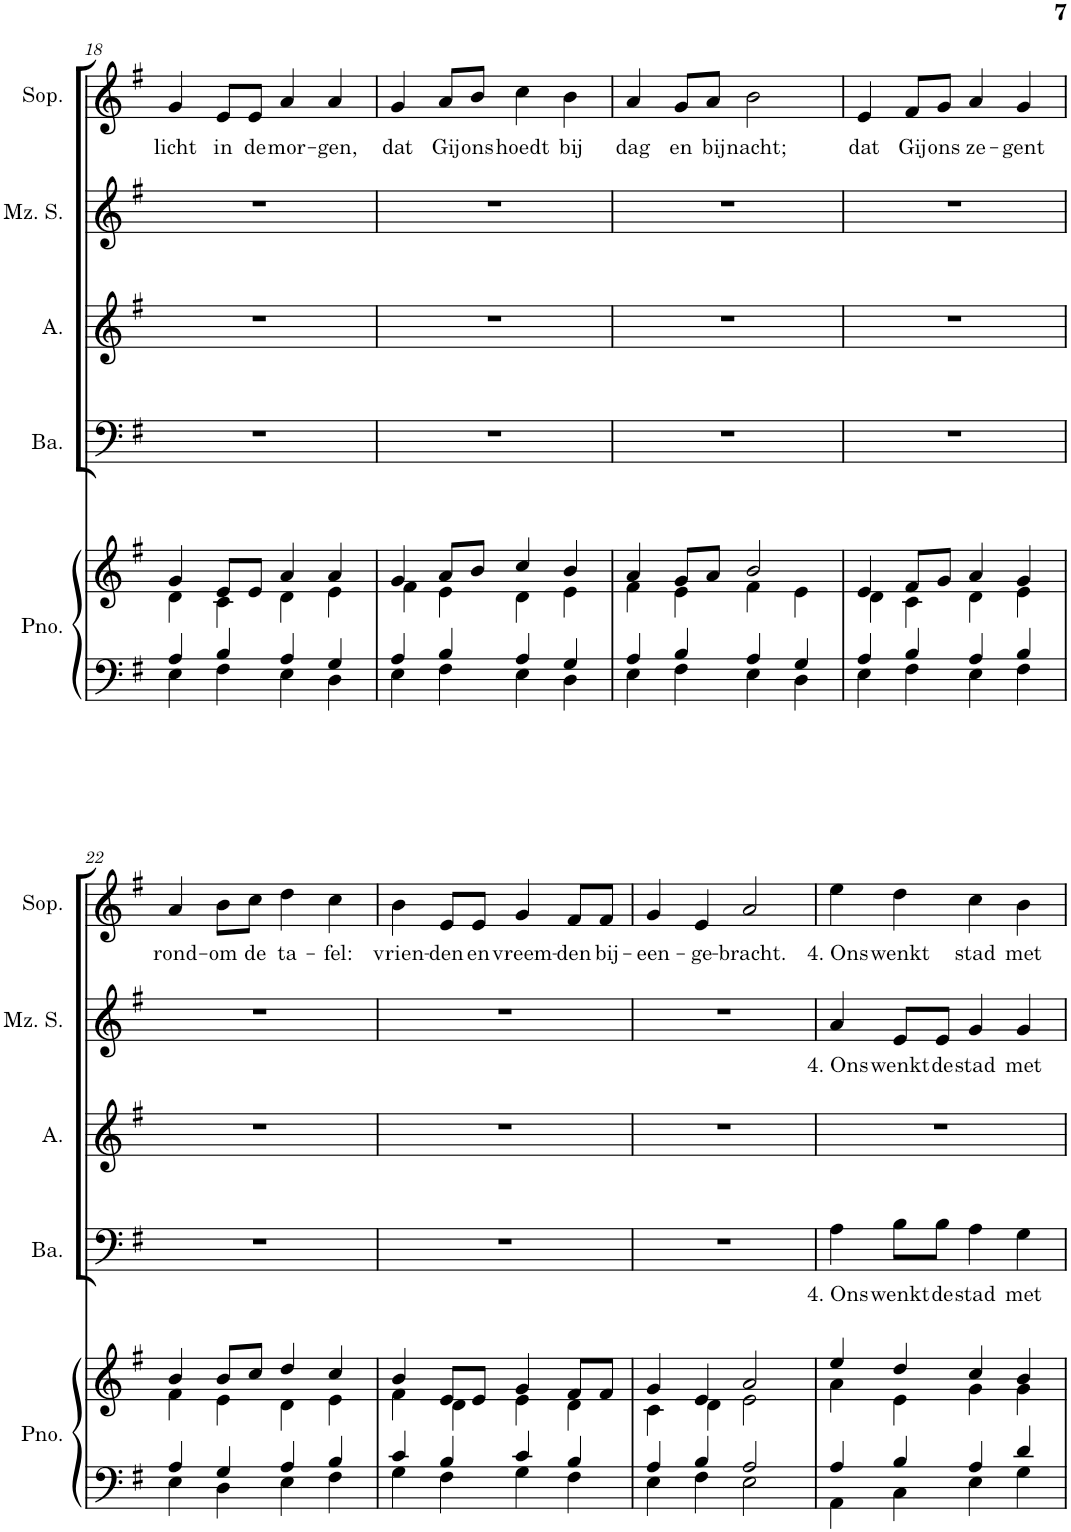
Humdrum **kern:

**kern	**kern	**kern	**text	**kern	**kern	**text	**kern	**text
*part5	*part5	*part4	*part4	*part3	*part2	*part2	*part1	*part1
*staff6	*staff5	*staff4	*staff4	*staff3	*staff2	*staff2	*staff1	*staff1
*I"Piano	*	*I"Bariton	*	*I"Alt	*I"Mezzo- sopraan	*	*I"Sopraan	*
*I'Pno.	*	*I'Ba.	*	*I'A.	*I'Mz. S.	*	*I'Sop.	*
!!LO:PB:g=z
*clefF4	*clefG2	*clefF4	*	*clefG2	*clefG2	*	*clefG2	*
*k[f#]	*k[f#]	*k[f#]	*	*k[f#]	*k[f#]	*	*k[f#]	*
*M4/4	*M4/4	*M4/4	*	*M4/4	*M4/4	*	*M4/4	*
=18	=18	=18	=18	=18	=18	=18	=18	=18
*^	*^	*	*	*	*	*	*	*
!	!	!	!	!	!	!	!	!	!	!LO:LY:b
4A/	4E\	4g/	4d\	1r	.	1r	1r	.	4g/	licht
!	!	!	!	!	!	!	!	!	!	!LO:LY:b
4B/	4F#\	8e/L	4c\	.	.	.	.	.	8e/L	in
!	!	!	!	!	!	!	!	!	!	!LO:LY:b
.	.	8e/J	.	.	.	.	.	.	8e/J	de
!	!	!	!	!	!	!	!	!	!	!LO:LY:b
4A/	4E\	4a/	4d\	.	.	.	.	.	4a/	mor-
!	!	!	!	!	!	!	!	!	!	!LO:LY:b
4G/	4D\	4a/	4e\	.	.	.	.	.	4a/	-gen,
=19	=19	=19	=19	=19	=19	=19	=19	=19	=19	=19
!	!	!	!	!	!	!	!	!	!	!LO:LY:b
4A/	4E\	4g/	4f#\	1r	.	1r	1r	.	4g/	dat
!	!	!	!	!	!	!	!	!	!	!LO:LY:b
4B/	4F#\	8a/L	4e\	.	.	.	.	.	8a/L	Gij
!	!	!	!	!	!	!	!	!	!	!LO:LY:b
.	.	8b/J	.	.	.	.	.	.	8b/J	ons
!	!	!	!	!	!	!	!	!	!	!LO:LY:b
4A/	4E\	4cc/	4d\	.	.	.	.	.	4cc\	hoedt
!	!	!	!	!	!	!	!	!	!	!LO:LY:b
4G/	4D\	4b/	4e\	.	.	.	.	.	4b\	bij
=20	=20	=20	=20	=20	=20	=20	=20	=20	=20	=20
!	!	!	!	!	!	!	!	!	!	!LO:LY:b
4A/	4E\	4a/	4f#\	1r	.	1r	1r	.	4a/	dag
!	!	!	!	!	!	!	!	!	!	!LO:LY:b
4B/	4F#\	8g/L	4e\	.	.	.	.	.	8g/L	en
!	!	!	!	!	!	!	!	!	!	!LO:LY:b
.	.	8a/J	.	.	.	.	.	.	8a/J	bij
!	!	!	!	!	!	!	!	!	!	!LO:LY:b
4A/	4E\	2b/	4f#\	.	.	.	.	.	2b\	nacht;
4G/	4D\	.	4e\	.	.	.	.	.	.	.
=21	=21	=21	=21	=21	=21	=21	=21	=21	=21	=21
!	!	!	!	!	!	!	!	!	!	!LO:LY:b
4A/	4E\	4e/	4d\	1r	.	1r	1r	.	4e/	dat
!	!	!	!	!	!	!	!	!	!	!LO:LY:b
4B/	4F#\	8f#/L	4c\	.	.	.	.	.	8f#/L	Gij
!	!	!	!	!	!	!	!	!	!	!LO:LY:b
.	.	8g/J	.	.	.	.	.	.	8g/J	ons
!	!	!	!	!	!	!	!	!	!	!LO:LY:b
4A/	4E\	4a/	4d\	.	.	.	.	.	4a/	ze-
!	!	!	!	!	!	!	!	!	!	!LO:LY:b
4B/	4F#\	4g/	4e\	.	.	.	.	.	4g/	-gent
!!LO:LB:g=z
=22	=22	=22	=22	=22	=22	=22	=22	=22	=22	=22
!	!	!	!	!	!	!	!	!	!	!LO:LY:b
4A/	4E\	4b/	4f#\	1r	.	1r	1r	.	4a/	rond-
!	!	!	!	!	!	!	!	!	!	!LO:LY:b
4G/	4D\	8b/L	4e\	.	.	.	.	.	8b\L	-om
!	!	!	!	!	!	!	!	!	!	!LO:LY:b
.	.	8cc/J	.	.	.	.	.	.	8cc\J	de
!	!	!	!	!	!	!	!	!	!	!LO:LY:b
4A/	4E\	4dd/	4d\	.	.	.	.	.	4dd\	ta-
!	!	!	!	!	!	!	!	!	!	!LO:LY:b
4B/	4F#\	4cc/	4e\	.	.	.	.	.	4cc\	-fel:
=23	=23	=23	=23	=23	=23	=23	=23	=23	=23	=23
!	!	!	!	!	!	!	!	!	!	!LO:LY:b
4c/	4G\	4b/	4f#\	1r	.	1r	1r	.	4b\	vrien-
!	!	!	!	!	!	!	!	!	!	!LO:LY:b
4B/	4F#\	8e/L	4d\	.	.	.	.	.	8e/L	-den
!	!	!	!	!	!	!	!	!	!	!LO:LY:b
.	.	8e/J	.	.	.	.	.	.	8e/J	en
!	!	!	!	!	!	!	!	!	!	!LO:LY:b
4c/	4G\	4g/	4e\	.	.	.	.	.	4g/	vreem-
!	!	!	!	!	!	!	!	!	!	!LO:LY:b
4B/	4F#\	8f#/L	4d\	.	.	.	.	.	8f#/L	-den
!	!	!	!	!	!	!	!	!	!	!LO:LY:b
.	.	8f#/J	.	.	.	.	.	.	8f#/J	bij-
=24	=24	=24	=24	=24	=24	=24	=24	=24	=24	=24
!	!	!	!	!	!	!	!	!	!	!LO:LY:b
4A/	4E\	4g/	4c\	1r	.	1r	1r	.	4g/	-een-
!	!	!	!	!	!	!	!	!	!	!LO:LY:b
4B/	4F#\	4e/	4d\	.	.	.	.	.	4e/	-ge-
!	!	!	!	!	!	!	!	!	!	!LO:LY:b
2A/	2E\	2a/	2e\	.	.	.	.	.	2a/	-bracht.
=25	=25	=25	=25	=25	=25	=25	=25	=25	=25	=25
!	!	!	!	!	!LO:LY:b	!	!	!LO:LY:b	!	!LO:LY:b
4A/	4AA\	4ee/	4a\	4A\	4. Ons	1r	4a/	4. Ons	4ee\	4. Ons
!	!	!	!	!	!LO:LY:b	!	!	!LO:LY:b	!	!LO:LY:b
4B/	4C\	4dd/	4e\	8B\L	wenkt	.	8e/L	wenkt	4dd\	wenkt
!	!	!	!	!	!LO:LY:b	!	!	!LO:LY:b	!	!
.	.	.	.	8B\J	de	.	8e/J	de	.	.
!	!	!	!	!	!LO:LY:b	!	!	!LO:LY:b	!	!LO:LY:b
4A/	4E\	4cc/	4g\	4A\	stad	.	4g/	stad	4cc\	stad
!	!	!	!	!	!LO:LY:b	!	!	!LO:LY:b	!	!LO:LY:b
4d/	4G\	4b/	4g\	4G\	met	.	4g/	met	4b\	met
*v	*v	*	*	*	*	*	*	*	*	*
*	*v	*v	*	*	*	*	*	*	*
=	=	=	=	=	=	=	=	=
*-	*-	*-	*-	*-	*-	*-	*-	*-
